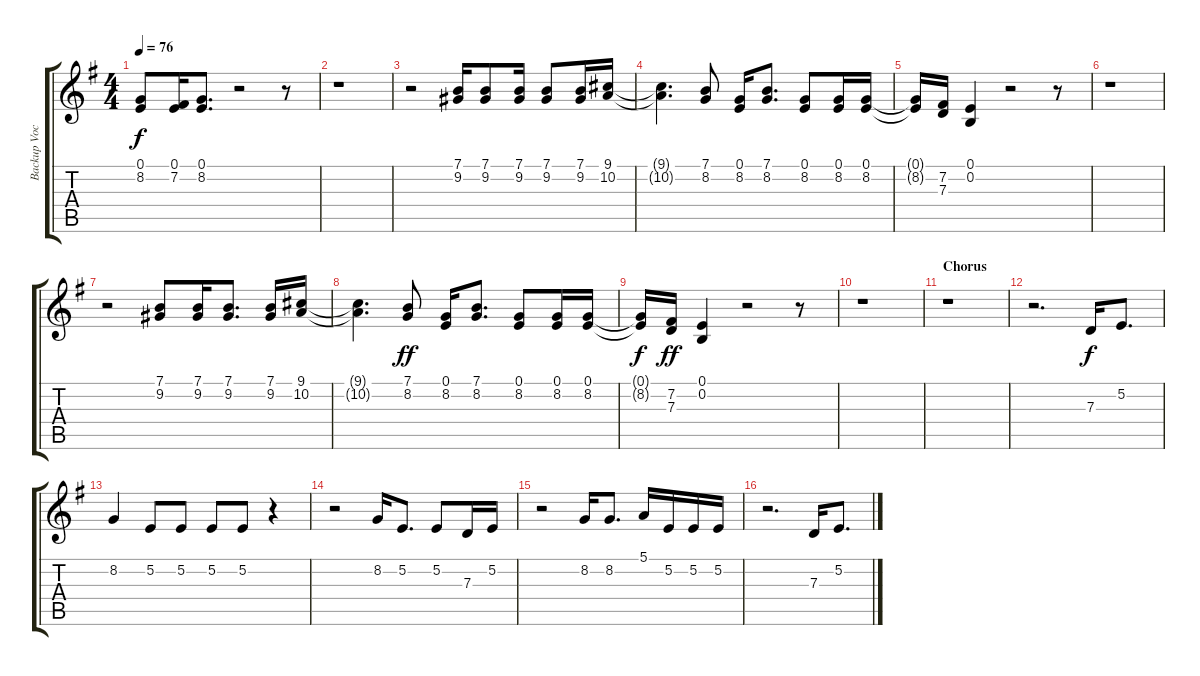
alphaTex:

\track ("Backup Vocal" "Backup Voc") {instrument choiraahs}
\staff {score tabs}
\tuning (E4 B3 G3 D3 A2 E2) {hide}
\ts (4 4)
\tempo 76
\clef g2
\ks eminor
(0.1{t} 8.2{t}).8{dy f} (0.1 7.2).16 (0.1 8.2).8{d} r.2 r.8 |
r.1 |
r.2 (7.1 9.2).16 (7.1 9.2).8 (7.1 9.2).16 (7.1 9.2).8 (7.1 9.2).16 (9.1 10.2).16 |
(9.1{t} 10.2{t}).4{d} (7.1 8.2).8 (0.1 8.2).16 (7.1 8.2).8{d} (0.1 8.2).8 (0.1 8.2).16 (0.1 8.2).16 |
(0.1{t} 8.2{t}).16 (7.2 7.3).16 (0.1 0.2).4 r.2 r.8 |
r.1 |
r.2 (7.1 9.2).8 (7.1 9.2).16 (7.1 9.2).8{d} (7.1 9.2).16 (9.1 10.2).16 |
(9.1{t} 10.2{t}).4{d} (7.1 8.2).8{dy ff} (0.1 8.2).16 (7.1 8.2).8{d} (0.1 8.2).8 (0.1 8.2).16 (0.1 8.2).16 |
(0.1{t} 8.2{t}).16{dy f} (7.2 7.3).16{dy ff} (0.1 0.2).4 r.2 r.8 |
r.1 |
\section ("" "Chorus")
r.1 |
r.2{d} 7.3.16{dy f} 5.2.8{d} |
8.2.4 5.2.8 5.2.8 5.2.8 5.2.8 r.4 |
r.2 8.2.16 5.2.8{d} 5.2.8 7.3.16 5.2.16 |
r.2 8.2.16 8.2.8{d} 5.1.16 5.2.16 5.2.16 5.2.16 |
r.2{d} 7.3.16 5.2.8{d}
